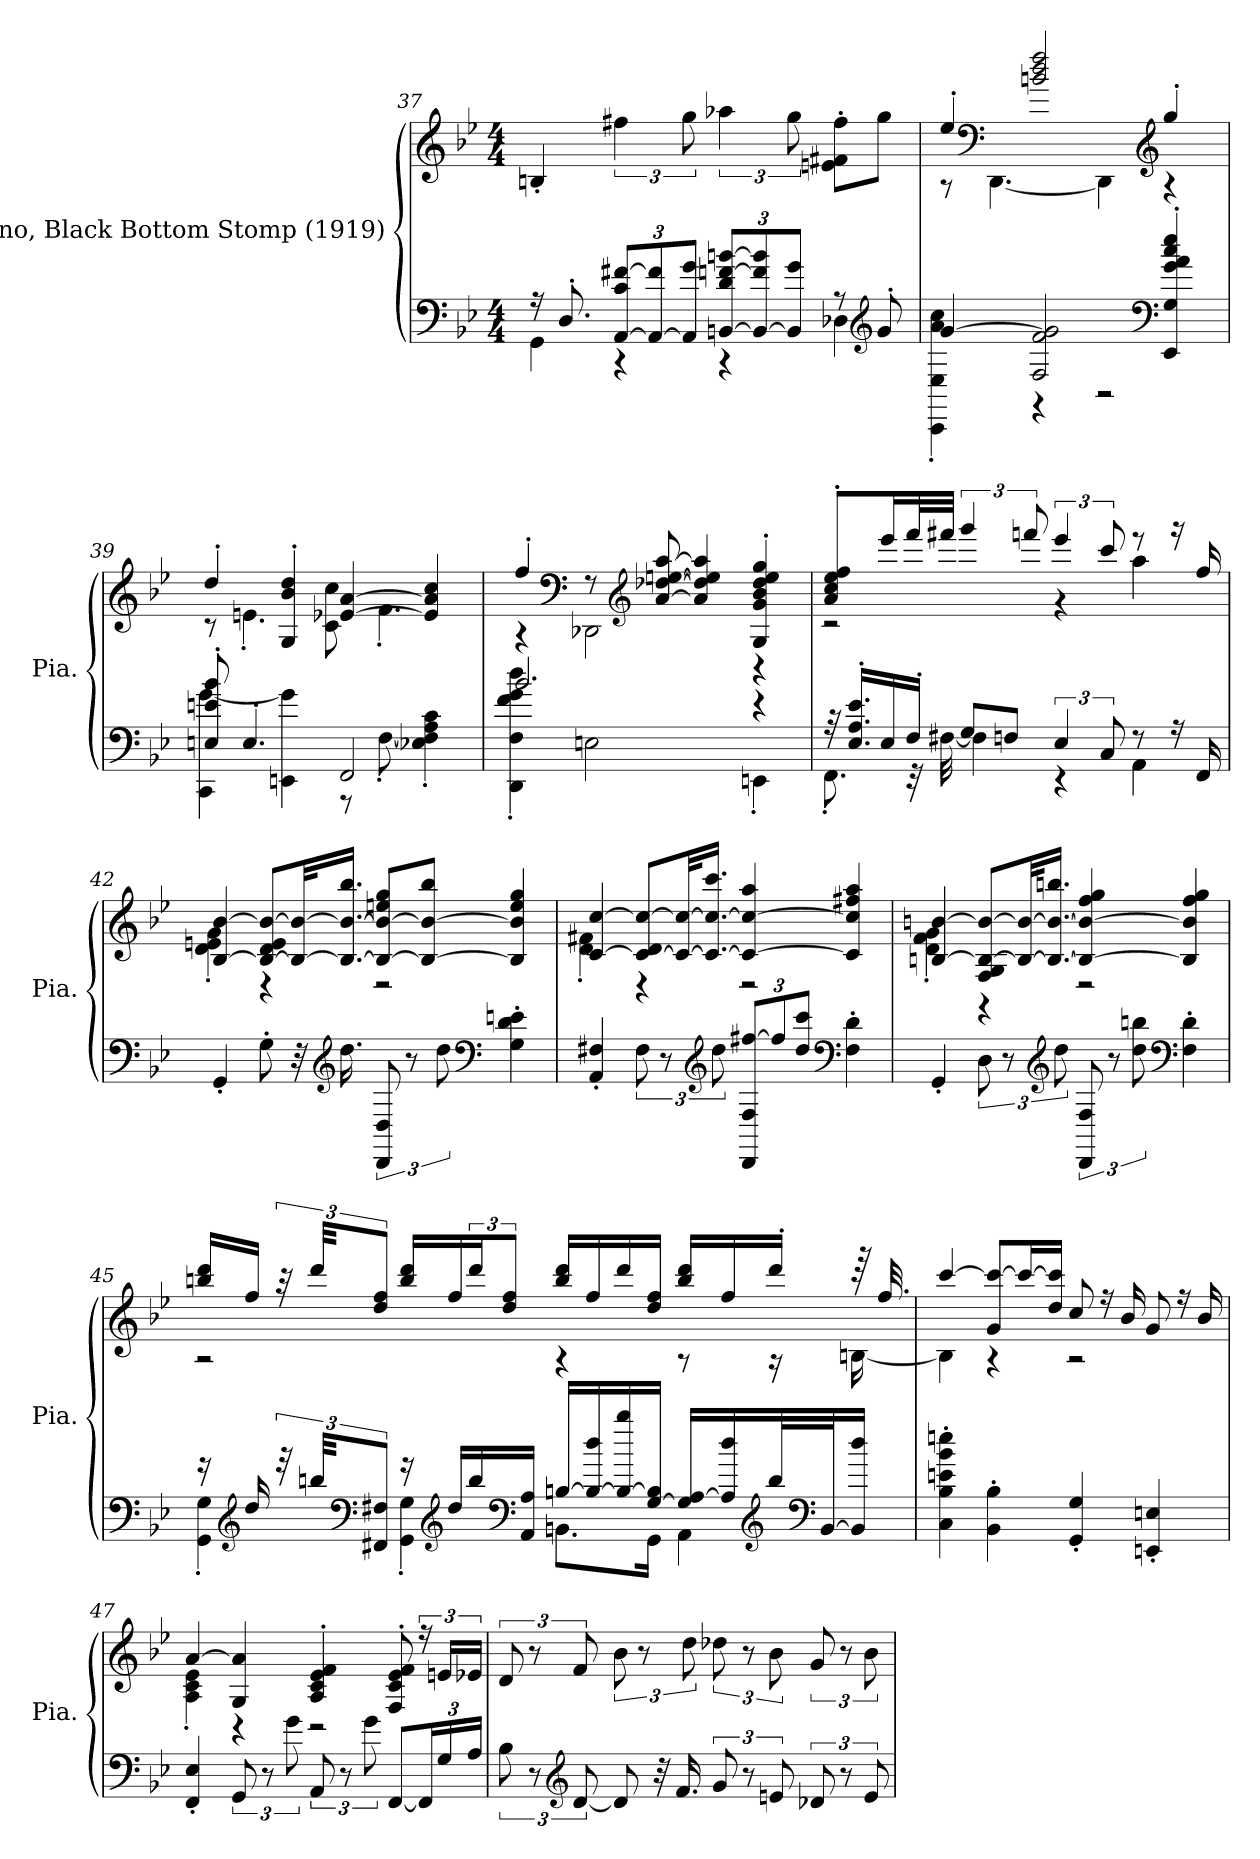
**kern	**kern
*part1	*part1
*staff2	*staff1
*I"Piano, Black Bottom Stomp (1919)	*
*I'Pia.	*
!!LO:LB:g=z
*clefF4	*clefG2
*k[b-e-]	*k[b-e-]
*M4/4	*M4/4
=37	=37
*^	*
16r	4GG\	4Bn'/
8.D'/	.	.
*Xbrackettup	*	*
[12AA/ 12c/ [12f#X/L	4r	6ff#X\
12AA/_ 12f#/]	.	.
12AA/] 12g/J	.	12gg\
[12BBn/ 12d/ [12fn/ [12bn/L	4r	6aa-X\
12BB/_ 12f/] 12b/]	.	.
12BB/] 12g/J	.	12gg\
8r	4D-X\	8en\' 8f#X\' 8ff#\'L
*clefG2	*	*
8g'/	.	8gg\J
=38	=38	=38
*	*	*^
[4g/	4CC\' 4E-\' 4a\' 4cc\'	4ee-'/	8r
*	*	*clefF4	*
.	.	.	[4.DD\
2F/ 2f/ 2g/]	4r	2bn/ 2dd/ 2ff/	.
.	2r	.	4DD\]
*clefF4	*	*clefG2	*
4EE-/' 4G/' 4g/' 4a/' 4cc/' 4ee-/'	.	4gg'/	4r
=39	=39	=39	=39
8En/' 8en/' 8b-/'	4CC\ [4g\	4dd'/	8r
4.E'/	.	.	4.en'\
.	4EEn\ 4g\]	4G/' 4b-/' 4dd/'	.
2FF/	8r	[4e-X/ [4a/	8c\ 8cc\
.	[8F'\	.	4.f'\
.	4E-X\' 4F\]' 4A\' 4c\'	4e-/] 4a/] 4cc/	.
!!LO:PB:g=z	!!
=40	=40	=40	=40
2.b-/	4DD\' 4F\' 4f\' 4g\' 4dd\'	4ff'/	4r
*	*	*clefF4	*
.	2En\	8r	2DD-X\
*	*	*clefG2	*
.	.	[8a/ [8dd-X/ [8een/ [8aa/	.
.	.	4a/] 4dd-/] 4ee/] 4aa/]	.
4r	4EEn'\	4G/' 4g/' 4b-/' 4dd-/' 4ee/' 4gg/'	4r
=41	=41	=41	=41
32r	8.FF'\	8a/' 8cc/' 8ee-/' 8ff/'L	2r
16.E-/' 16.A/' 16.e-/'LL	.	.	.
16E-/	.	16eee-/L	.
16F'/JJ	32r	32fff/L	.
.	[32F#X\	32fff#X/JJJ	.
8G/L	4F#\]	6ggg/	.
8Fn/J	.	.	.
.	.	12fffn/	.
*brackettup	*	*	*
6E-/	4r	6eee-/	4r
12C/	.	12ccc/	.
8r	4AA\	8r	4aa\
16r	.	16r	.
16FF/	.	16ff/	.
*v	*v	*	*
=42	=42	=42
4GG'/	[4B-/ [4b-/	4d\' 4en\' 4g\'
8G'\	8B-/_ 8d/ 8e/ 8b-/_L	4r
32r	32B-/_ 32b-/_KL	.
*clefG2	*	*
16.dd\	16.B-/_ 16.b-/_ 16.bb-/JJ	.
12DD/ 12D/	8B-/_ 8b-/_ 8een/ 8gg/L	2r
12r	.	.
.	8B-/_ 8b-/_ 8bb-/J	.
12dd\	.	.
*clefF4	*	*
4G\' 4d\' 4en\'	4B-/] 4b-/] 4ee/ 4gg/	.
!!LO:LB:g=z	!!
=43	=43	=43
4AA/' 4F#X/'	[4c/ [4cc/	4d\' 4f#X\'
12F#\	8c/_ 8d/ 8cc/_L	4r
12r	.	.
.	32c/_ 32cc/_KL	.
.	16.c/_ 16.cc/_ 16.ccc/JJ	.
*clefG2	*	*
12dd\	.	.
*Xbrackettup	*	*
12DD/ 12F#/ [12ff#X/L	4c/_ 4cc/_ 4aa/	2r
12ff#/]	.	.
12dd/ 12ccc/J	.	.
*clefF4	*	*
4F#\' 4d\'	4c/] 4cc/] 4ff#X/ 4aa/	.
=44	=44	=44
4GG'/	[4Bn/ [4bn/	4d\' 4f\' 4g\'
*brackettup	*	*
12D\	8F/ 8G/ 8B/_ 8b/_L	4r
12r	.	.
.	32B/_ 32b/_KL	.
.	16.B/_ 16.b/_ 16.bbn/JJ	.
*clefG2	*	*
12dd\	.	.
12DD/ 12F/	4B/_ 4b/_ 4ff/ 4gg/	2r
12r	.	.
12dd\ 12bbn\	.	.
*clefF4	*	*
4F\' 4d\'	4B/] 4b/] 4ff/ 4gg/	.
!!LO:LB:g=z	!!
=45	=45	=45
*^	*	*
16r	4GG\' 4G\'	16bbn/ 16ddd/LL	2r
*clefG2	*	*	*
16dd/	.	16ff/JJ	.
48r	.	48r	.
48bbn/KKL	.	48ddd/KKL	.
*clefF4	*	*	*
12FF#X/ 12F#X/J	.	12dd/ 12ff/J	.
16r	4GG\' 4G\'	16bb/ 16ddd/LL	.
*clefG2	*	*	*
16dd/LL	.	16ff/	.
16bb/	.	24ddd/J	.
.	.	12dd/ 12ff/J	.
*clefF4	*	*	*
16AA/ 16A/JJ	.	.	.
[16Bn/LL	8.BBn\L	16bb/ 16ddd/LL	4r
16B/_ 16dd/	.	16ff/	.
16B/_ 16bb/	.	16ddd/	.
[16G/ 16B/]JJ	16GG\Jk	16dd/ 16ff/JJ	.
16G/] [16A/LL	4AA\	16bb/ 16ddd/LL	8r
16A/] 16dd/	.	16ff/	.
*clefG2	*	*	*
32bb/L	.	16ddd'/JJ	16r
*clefF4	*	*	*
[32BB/J	.	.	.
16BB/] 16dd/JJ	.	64r	[16Bn\
.	.	32.ff/	.
*v	*v	*	*
!!LO:LB:g=z	!!
=46	=46	=46
4C\' 4B-\' 4en\' 4b-\' 4een\'	[4ccc/	4B\]
4BB-\' 4B-\'	8g/ 8ccc/_L	4r
.	16ccc/L_	.
.	16dd/ 16ccc/]JJ	.
4GG/' 4G/'	8cc/	2r
.	16r	.
.	16b-/	.
4EEn/' 4En/'	8g/	.
.	16r	.
.	16b-/	.
=47	=47	=47
4FF/' 4E-/'	[4a/	4A\' 4c\' 4e-\'
12GG/	4G/ 4a/]	4r
12r	.	.
12g\	.	.
12AA/	4A/' 4c/' 4e-/' 4f/'	2r
12r	.	.
12g\	.	.
[8FF/L	8F/' 8c/' 8e-/' 8f/'	.
*Xbrackettup	*	*
24FF/L]	24r	.
24G/	24en/LL	.
24A/JJ	24e-X/JJ	.
*	*v	*v
=48	=48
*brackettup	*
12B-\	12d/
12r	12r
*clefG2	*
[12d/	12f/
8d/]	12b-\
.	12r
32r	.
16.f/	.
.	12dd\
12g/	12dd-X\
12r	12r
12en/	12b-\
12d-X/	12g/
12r	12r
12e/	12b-\
=	=
*-	*-
